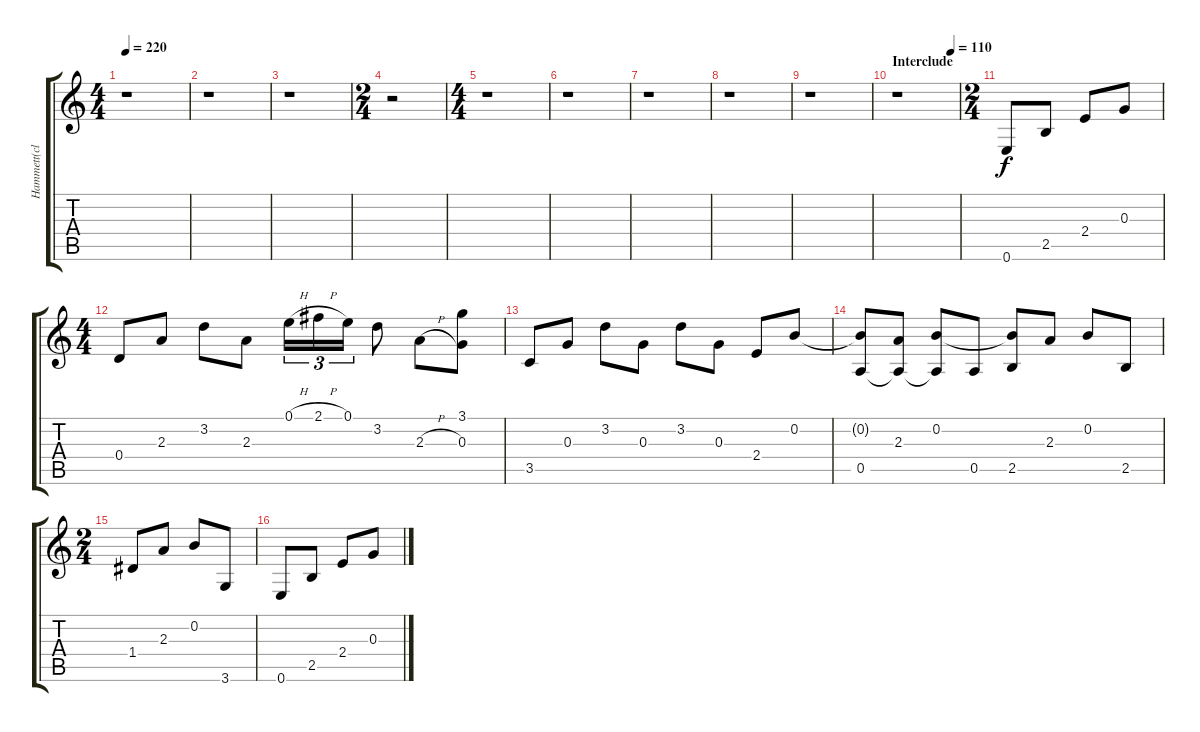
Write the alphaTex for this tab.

\track ("Hammett(clean)" "Hammett(cl") {instrument electricguitarclean}
\staff {score tabs}
\tuning (E4 B3 G3 D3 A2 E2) {hide}
\ts (4 4)
\tempo 220
\clef g2
\ks c
r.1{dy f} |
r.1 |
r.1 |
\ts (2 4)
r.2 |
\ts (4 4)
r.1 |
r.1 |
r.1 |
r.1 |
r.1 |
\section ("" "Interclude")
\tempo (110 0.875)
r.1 |
\ts (2 4)
0.6.8 2.5.8 2.4.8 0.3.8 |
\ts (4 4)
0.4.8 2.3.8 3.2.8 2.3.8 0.1{h}.16{tu (3 2)} 2.1{h}.16{tu (3 2)} 0.1.16{tu (3 2)} 3.2.8 2.3{h}.8 (3.1 0.3).8 |
3.5.8 0.3.8 3.2.8 0.3.8 3.2.8 0.3.8 2.4.8 0.2.8 |
(0.2{t} 0.5).8 (2.3 0.5{t}).8 (0.2 0.5{t}).8 0.5.8 (0.2{t} 2.5).8 2.3.8 0.2.8 2.5.8 |
\ts (2 4)
1.4.8 2.3.8 0.2.8 3.6.8 |
0.6.8 2.5.8 2.4.8 0.3.8
